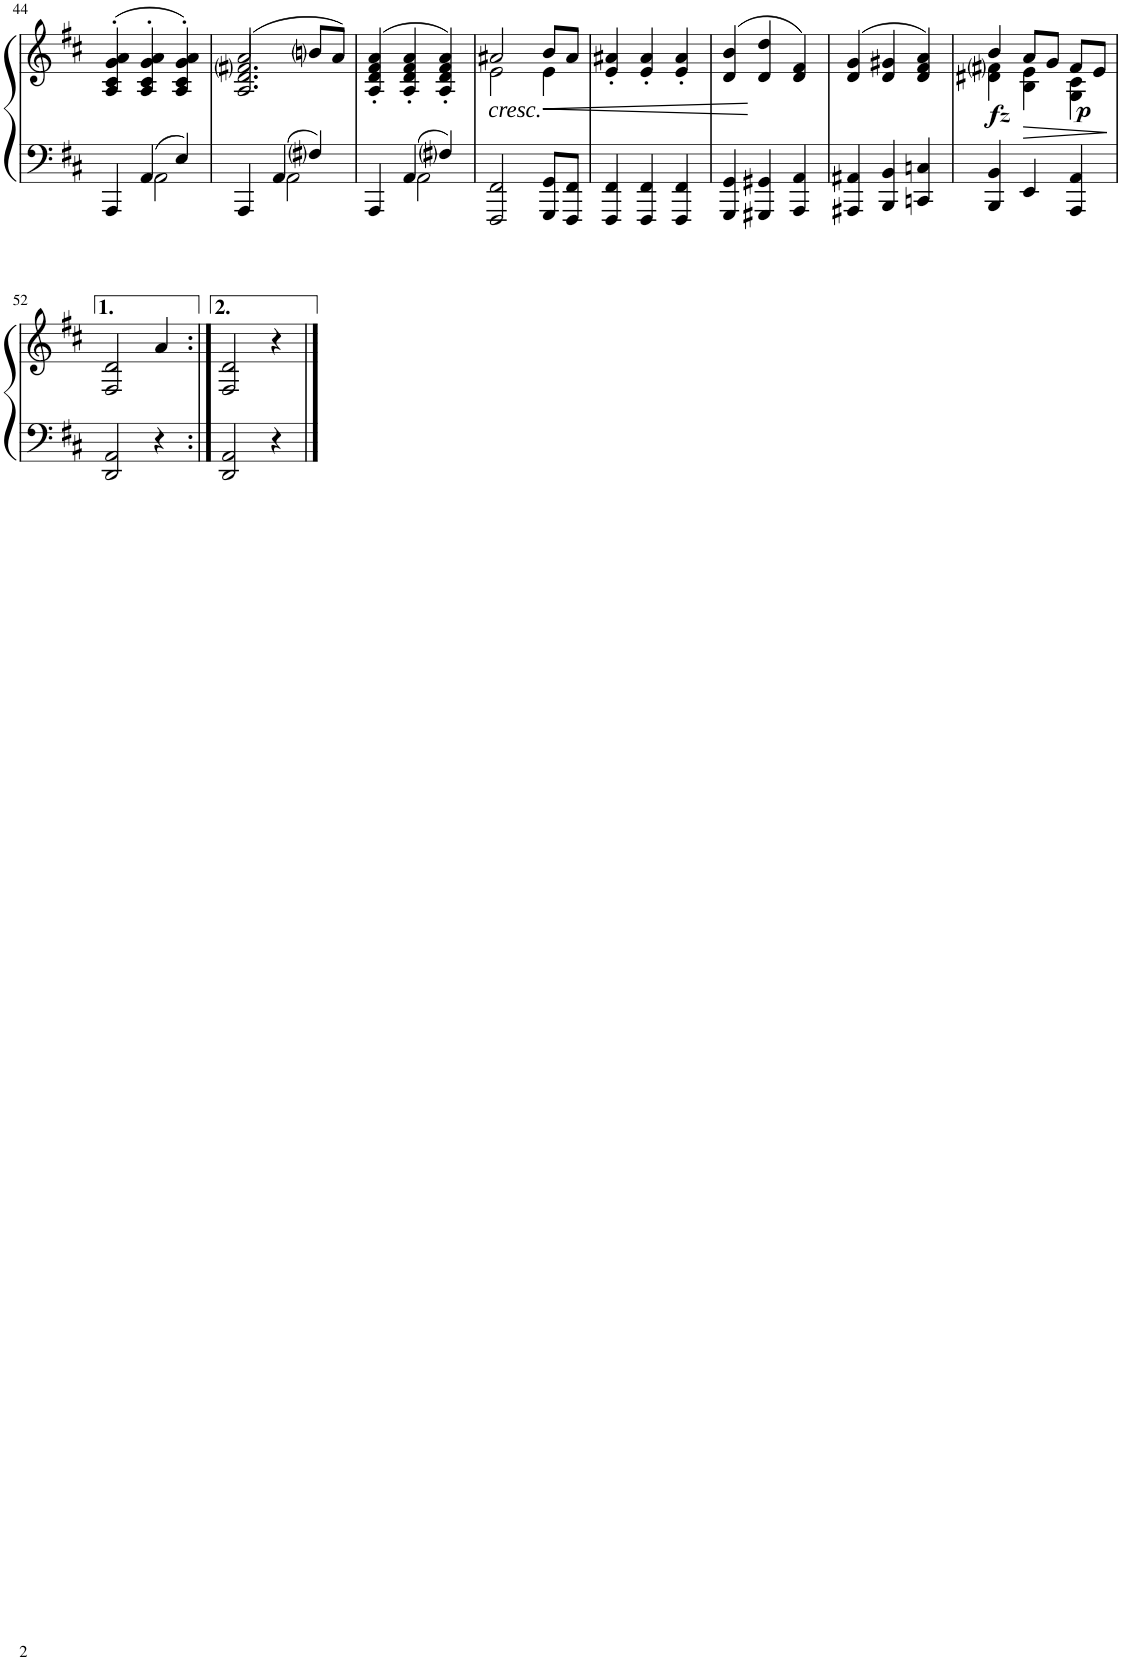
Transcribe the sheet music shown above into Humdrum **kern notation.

**kern	**kern	**dynam
*part1	*part1	*part1
*staff2	*staff1	*staff1/2
*I"Midi_1	*	*
!!LO:PB:g=z
*clefF4	*clefG2	*
*k[f#c#]	*k[f#c#]	*
*D:	*D:	*
*M3/4	*M3/4	*
=44	=44	=44
*^	*^	*
4AAA/	4ryy	2.ryy	(>4A/' 4c#/' 4g/' 4a/'	.
4AA/	2AA\	.	4A/' 4c#/' 4g/' 4a/'	.
4E/	.	.	4A/' 4c#/' 4g/' 4a/')	.
=45	=45	=45	=45	=45
4AAA/	4ryy	(>2a/	2.A/ 2.d/ 2.f#i/	.
4AA/	2AA\	.	.	.
4F#i/	.	8bni/L	.	.
.	.	8a/J)	.	.
=46	=46	=46	=46	=46
4AAA/	4ryy	(>4A/' 4d/' 4f#/' 4a/'	2.ryy	.
4AA/	2AA\	4A/' 4d/' 4f#/' 4a/'	.	.
4F#i/	.	4A/' 4d/' 4f#/' 4a/')	.	.
*v	*v	*	*	*
=47	=47	=47	=47
!	!LO:TX:b:i:t=cresc.	!	!
2FFF#/ 2FF#/	2a#X/	2e\	.
!	!	!	!LO:HP:b
8GGG/ 8GG/L	8b/L	4e\	<
8FFF#/ 8FF#/J	8a#/J	.	.
*	*v	*v	*
=48	=48	=48
4FFF#/ 4FF#/	4e/' 4a#X/'	.
4FFF#/ 4FF#/	4e/' 4a#/'	.
4FFF#/ 4FF#/	4e/' 4a#/'	.
=49	=49	=49
4GGG/ 4GG/	(>4d/ 4b/	.
4GGG#X/ 4GG#X/	4d/ 4dd/	[
4AAA/ 4AA/	4d/ 4f#/)	.
=50	=50	=50
4AAA#X/ 4AA#X/	(>4d/ 4g/	.
4BBB/ 4BB/	4d/ 4g#X/	.
4CCn/ 4Cn/	4d/ 4f#/ 4a/)	.
=51	=51	=51
*	*^	*
!	!	!	!LO:DY:b
4BBB/ 4BB/	4b/	4d#X\ 4f#i\	fz
!	!	!	!LO:HP:b
4EE/	8a/L	4B\ 4e\	>
.	8g/J	.	.
!	!	!	!LO:DY:b
4AAA/ 4AA/	8f#/L	4G\ 4c#\	p
.	8e/J	.	.
*	*v	*v	*
.	.	]
!!LO:LB:g=z
=52	=52	=52
2DD/ 2AA/	2F#/ 2d/	.
4r	4a/	.
=53:|!	=53:|!	=53:|!
2DD/ 2AA/	2F#/ 2d/	.
4r	4r	.
==	==	==
*-	*-	*-
